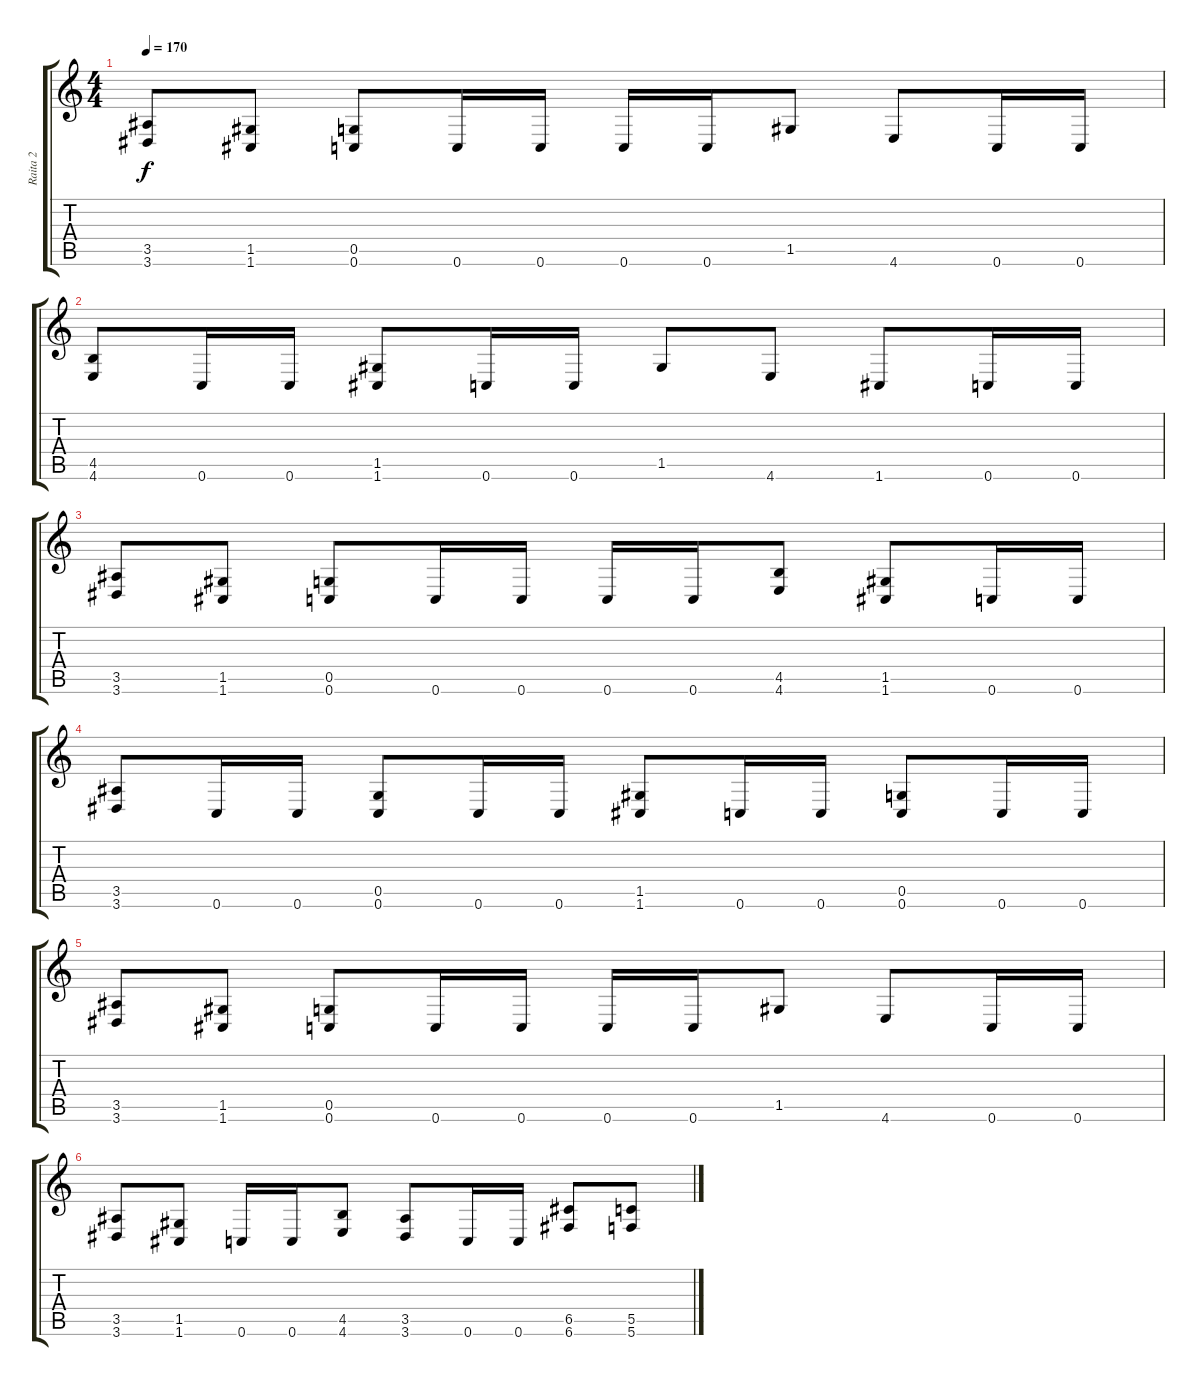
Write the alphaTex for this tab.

\track ("Raita 2" "Raita 2") {instrument distortionguitar}
\staff {score tabs}
\tuning (D4 A3 F3 C3 G2 C2) {hide}
\ts (4 4)
\tempo 170
\clef g2
\ks c
(3.5 3.6).8{dy f} (1.5 1.6).8 (0.5 0.6).8 0.6.16 0.6.16 0.6.16 0.6.16 1.5.8 4.6.8 0.6.16 0.6.16 |
(4.5 4.6).8 0.6.16 0.6.16 (1.5 1.6).8 0.6.16 0.6.16 1.5.8 4.6.8 1.6.8 0.6.16 0.6.16 |
(3.5 3.6).8 (1.5 1.6).8 (0.5 0.6).8 0.6.16 0.6.16 0.6.16 0.6.16 (4.5 4.6).8 (1.5 1.6).8 0.6.16 0.6.16 |
(3.5 3.6).8 0.6.16 0.6.16 (0.5 0.6).8 0.6.16 0.6.16 (1.5 1.6).8 0.6.16 0.6.16 (0.5 0.6).8 0.6.16 0.6.16 |
(3.5 3.6).8 (1.5 1.6).8 (0.5 0.6).8 0.6.16 0.6.16 0.6.16 0.6.16 1.5.8 4.6.8 0.6.16 0.6.16 |
(3.5 3.6).8 (1.5 1.6).8 0.6.16 0.6.16 (4.5 4.6).8 (3.5 3.6).8 0.6.16 0.6.16 (6.5 6.6).8 (5.5 5.6).8
